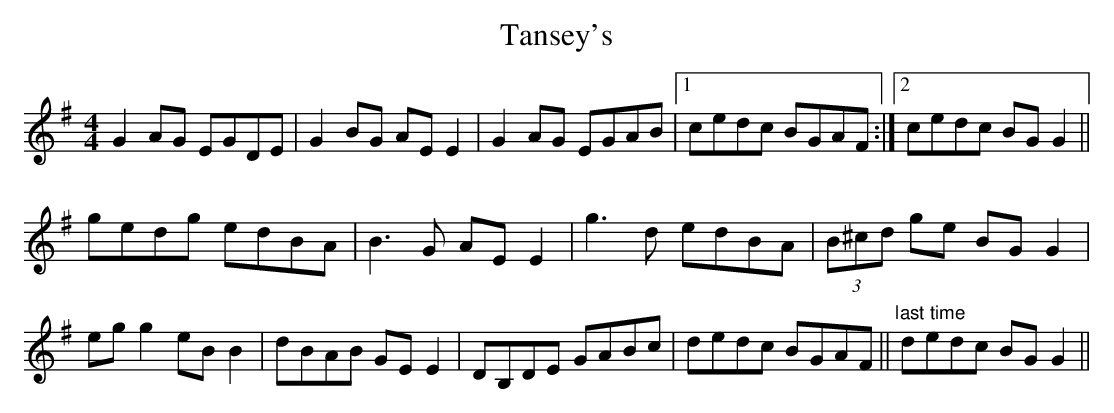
X:1
T: Tansey's
M: 4/4
L: 1/8
K: G
G2 AG EGDE|G2 BG AE E2|G2 AG EGAB|1 cedc BGAF :|2\
cedc BG G2||
gedg edBA|B3G AE E2|g3d edBA|(3B^cd ge BG G2|
eg g2 eB B2|dBAB GE E2|DB,DE GABc|dedc BGAF||\
"last time" dedc BG G2||
